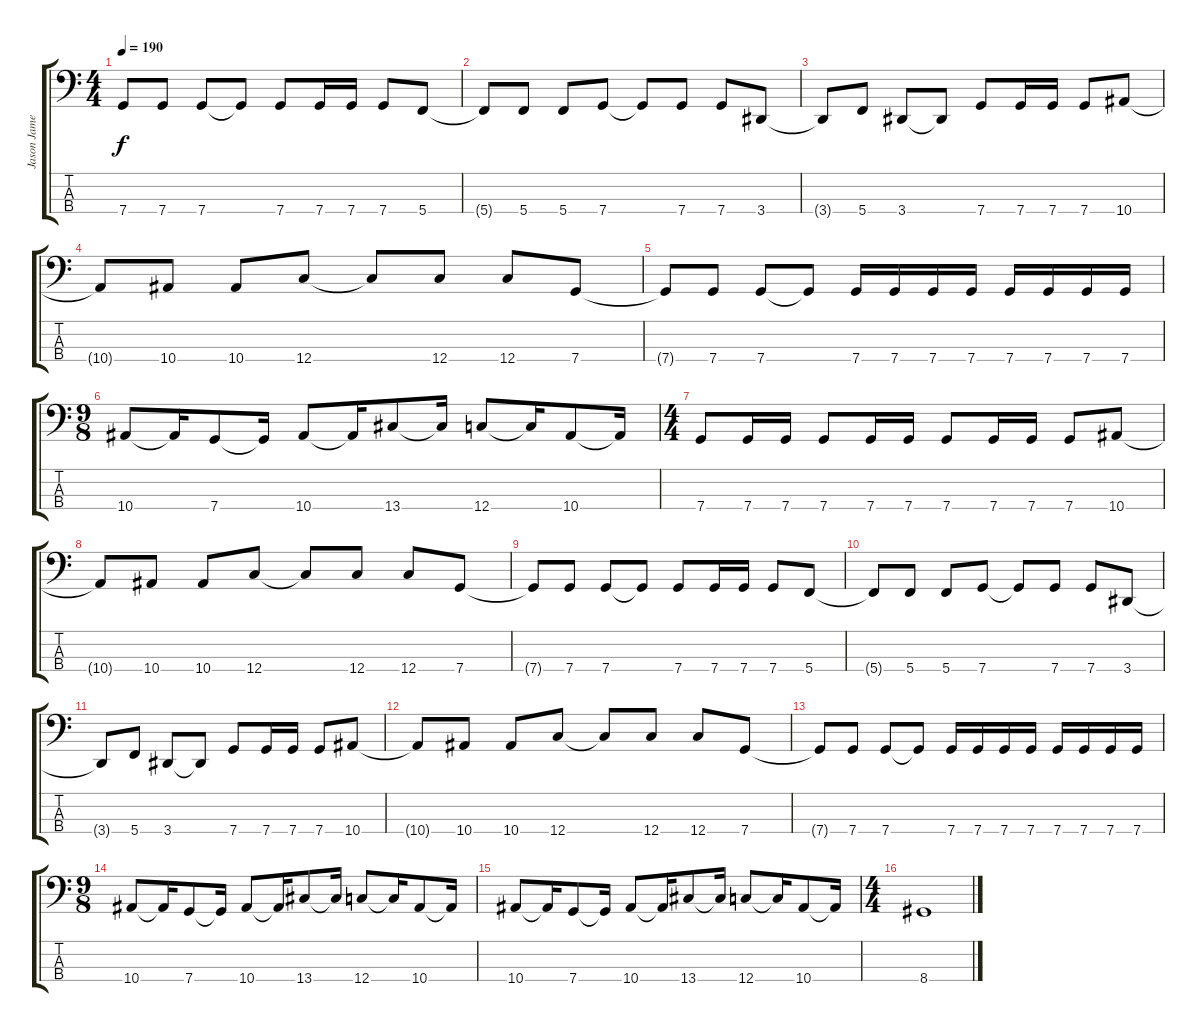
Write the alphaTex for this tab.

\track ("Jason James" "Jason Jame") {instrument electricbasspick}
\staff {score tabs}
\tuning (F2 C2 G1 C1) {hide}
\ts (4 4)
\tempo 190
\clef f4
\ks c
7.4{t}.8{dy f} 7.4.8 7.4.8 7.4{t}.8 7.4.8 7.4.16 7.4.16 7.4.8 5.4.8 |
5.4{t}.8 5.4.8 5.4.8 7.4.8 7.4{t}.8 7.4.8 7.4.8 3.4.8 |
3.4{t}.8 5.4.8 3.4.8 3.4{t}.8 7.4.8 7.4.16 7.4.16 7.4.8 10.4.8 |
10.4{t}.8 10.4.8 10.4.8 12.4.8 12.4{t}.8 12.4.8 12.4.8 7.4.8 |
7.4{t}.8 7.4.8 7.4.8 7.4{t}.8 7.4.16 7.4.16 7.4.16 7.4.16 7.4.16 7.4.16 7.4.16 7.4.16 |
\ts (9 8)
10.4.8 10.4{t}.16 7.4.8 7.4{t}.16 10.4.8 10.4{t}.16 13.4.8 13.4{t}.16 12.4.8 12.4{t}.16 10.4.8 10.4{t}.16 |
\ts (4 4)
7.4.8 7.4.16 7.4.16 7.4.8 7.4.16 7.4.16 7.4.8 7.4.16 7.4.16 7.4.8 10.4.8 |
10.4{t}.8 10.4.8 10.4.8 12.4.8 12.4{t}.8 12.4.8 12.4.8 7.4.8 |
7.4{t}.8 7.4.8 7.4.8 7.4{t}.8 7.4.8 7.4.16 7.4.16 7.4.8 5.4.8 |
5.4{t}.8 5.4.8 5.4.8 7.4.8 7.4{t}.8 7.4.8 7.4.8 3.4.8 |
3.4{t}.8 5.4.8 3.4.8 3.4{t}.8 7.4.8 7.4.16 7.4.16 7.4.8 10.4.8 |
10.4{t}.8 10.4.8 10.4.8 12.4.8 12.4{t}.8 12.4.8 12.4.8 7.4.8 |
7.4{t}.8 7.4.8 7.4.8 7.4{t}.8 7.4.16 7.4.16 7.4.16 7.4.16 7.4.16 7.4.16 7.4.16 7.4.16 |
\ts (9 8)
10.4.8 10.4{t}.16 7.4.8 7.4{t}.16 10.4.8 10.4{t}.16 13.4.8 13.4{t}.16 12.4.8 12.4{t}.16 10.4.8 10.4{t}.16 |
10.4.8 10.4{t}.16 7.4.8 7.4{t}.16 10.4.8 10.4{t}.16 13.4.8 13.4{t}.16 12.4.8 12.4{t}.16 10.4.8 10.4{t}.16 |
\ts (4 4)
8.4.1
